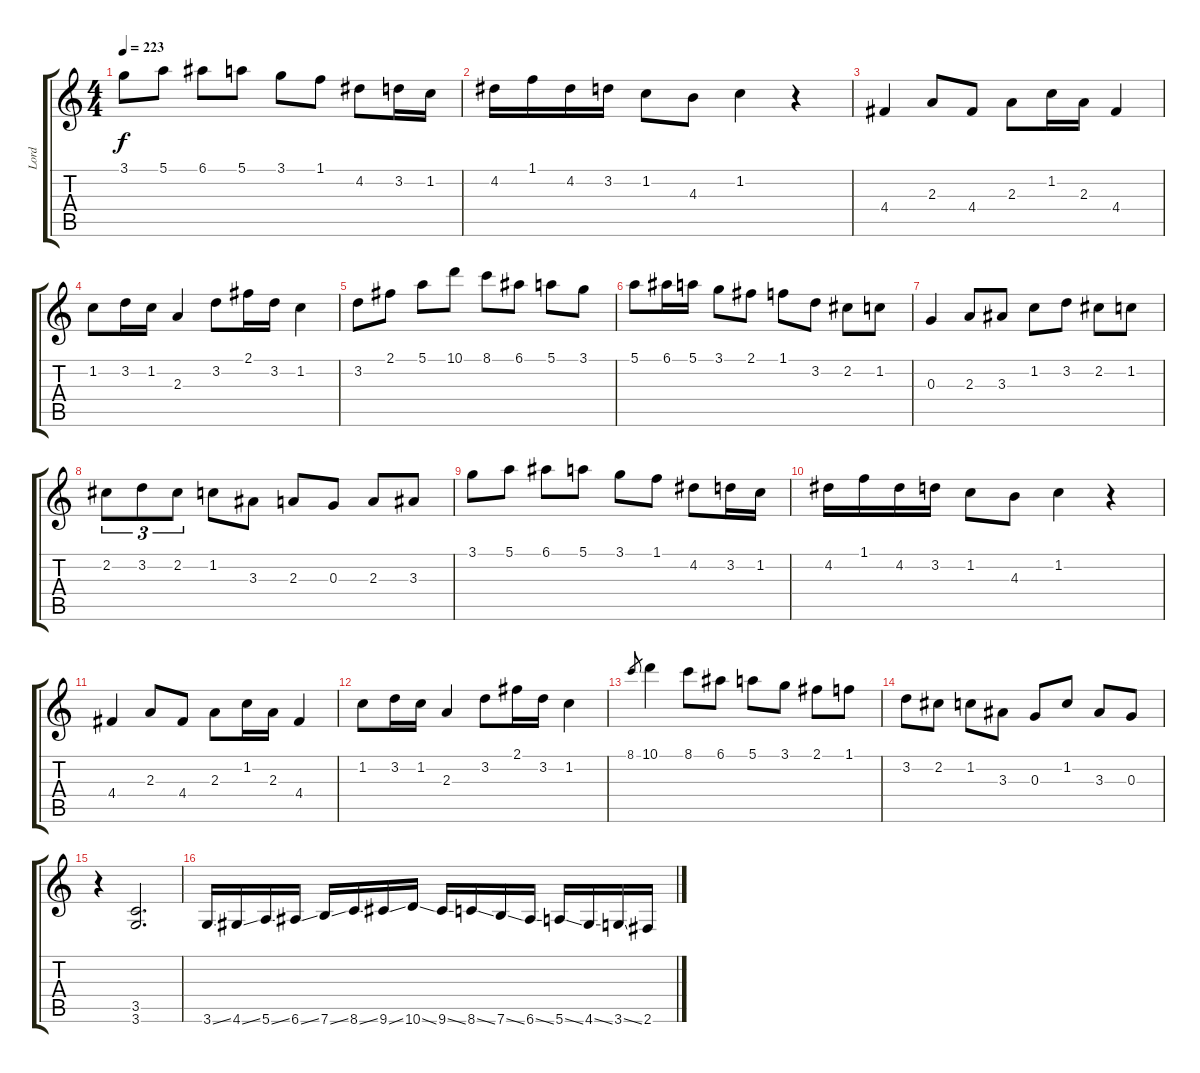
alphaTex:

\track ("Lord" "Lord") {instrument rockorgan}
\staff {score tabs}
\tuning (E5 B4 G4 D4 A3 E3) {hide}
\ts (4 4)
\tempo 223
\clef g2
\ks c
3.1.8{dy f} 5.1.8 6.1.8 5.1.8 3.1.8 1.1.8 4.2.8 3.2.16 1.2.16 |
4.2.16 1.1.16 4.2.16 3.2.16 1.2.8 4.3.8 1.2.4 r.4 |
4.4.4 2.3.8 4.4.8 2.3.8 1.2.16 2.3.16 4.4.4 |
1.2.8 3.2.16 1.2.16 2.3.4 3.2.8 2.1.16 3.2.16 1.2.4 |
3.2.8 2.1.8 5.1.8 10.1.8 8.1.8 6.1.8 5.1.8 3.1.8 |
5.1.8 6.1.16 5.1.16 3.1.8 2.1.8 1.1.8 3.2.8 2.2.8 1.2.8 |
0.3.4 2.3.8 3.3.8 1.2.8 3.2.8 2.2.8 1.2.8 |
2.2.8{tu (3 2)} 3.2.8{tu (3 2)} 2.2.8{tu (3 2)} 1.2.8 3.3.8 2.3.8 0.3.8 2.3.8 3.3.8 |
3.1.8 5.1.8 6.1.8 5.1.8 3.1.8 1.1.8 4.2.8 3.2.16 1.2.16 |
4.2.16 1.1.16 4.2.16 3.2.16 1.2.8 4.3.8 1.2.4 r.4 |
4.4.4 2.3.8 4.4.8 2.3.8 1.2.16 2.3.16 4.4.4 |
1.2.8 3.2.16 1.2.16 2.3.4 3.2.8 2.1.16 3.2.16 1.2.4 |
8.1.8{gr} 10.1.4 8.1.8 6.1.8 5.1.8 3.1.8 2.1.8 1.1.8 |
3.2.8 2.2.8 1.2.8 3.3.8 0.3.8 1.2.8 3.3.8 0.3.8 |
r.4 (3.5 3.6).2{d volume 12} |
3.6{ss}.16 4.6{ss}.16 5.6{ss}.16 6.6{ss}.16 7.6{ss}.16 8.6{ss}.16 9.6{ss}.16 10.6{ss}.16 9.6{ss}.16 8.6{ss}.16 7.6{ss}.16 6.6{ss}.16 5.6{ss}.16 4.6{ss}.16 3.6{ss}.16 2.6.16
